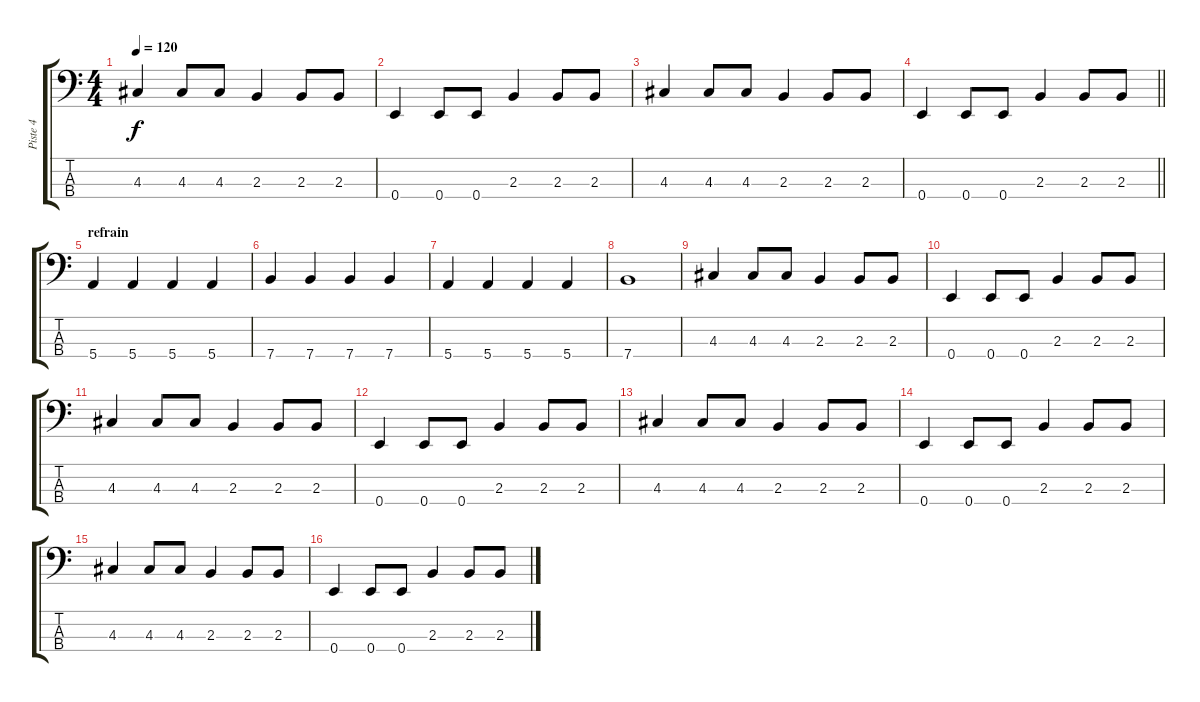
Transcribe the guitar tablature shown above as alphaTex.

\track ("Piste 4" "Piste 4") {instrument electricbassfinger}
\staff {score tabs}
\tuning (G2 D2 A1 E1) {hide}
\ts (4 4)
\tempo 120
\clef f4
\ks c
4.3.4{dy f} 4.3.8 4.3.8 2.3.4 2.3.8 2.3.8 |
0.4.4 0.4.8 0.4.8 2.3.4 2.3.8 2.3.8 |
4.3.4 4.3.8 4.3.8 2.3.4 2.3.8 2.3.8 |
\barLineRight lightlight
0.4.4 0.4.8 0.4.8 2.3.4 2.3.8 2.3.8 |
\section ("" "refrain")
5.4.4 5.4.4 5.4.4 5.4.4 |
7.4.4 7.4.4 7.4.4 7.4.4 |
5.4.4 5.4.4 5.4.4 5.4.4 |
7.4.1 |
4.3.4 4.3.8 4.3.8 2.3.4 2.3.8 2.3.8 |
0.4.4 0.4.8 0.4.8 2.3.4 2.3.8 2.3.8 |
4.3.4 4.3.8 4.3.8 2.3.4 2.3.8 2.3.8 |
0.4.4 0.4.8 0.4.8 2.3.4 2.3.8 2.3.8 |
4.3.4 4.3.8 4.3.8 2.3.4 2.3.8 2.3.8 |
0.4.4 0.4.8 0.4.8 2.3.4 2.3.8 2.3.8 |
4.3.4 4.3.8 4.3.8 2.3.4 2.3.8 2.3.8 |
0.4.4 0.4.8 0.4.8 2.3.4 2.3.8 2.3.8
